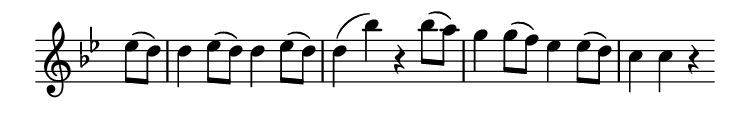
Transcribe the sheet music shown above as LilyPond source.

\version "2.18.2"

\header {
  % Remove default LilyPond tagline
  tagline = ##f
  %ragged-right = ##t
  %ragged-last = ##t
}

#(set-global-staff-size 20)


#(set! paper-alist (cons '("my size" . (cons (* 5.0 in) (* 0.75 in))) paper-alist))

\paper {
  #(set-paper-size "my size" )
}

\layout {
  indent = 0 \in
  \context {
    \Score \remove "Bar_number_engraver"
  }
}

\layout {
  \context {
    \Staff \RemoveEmptyStaves
  }
}

global = {
  \key g \minor
  \time 2/2
  \partial 4
}


right = \relative c'' {
  \global
  es8 (d) |
  d4 es8 (d) d4 es8 (d) |
  d4 (bes') r bes8 (a) |
  g4 g8 (f) es4 es8 (d) |
  c4 c r
}

\score {
  <<
    \new Staff = "right" \with {
      midiInstrument = "string ensemble 1"
      \remove Time_signature_engraver
    } \right
  >>

  \layout { }
  \midi {
    \tempo 2=100
  }
}
